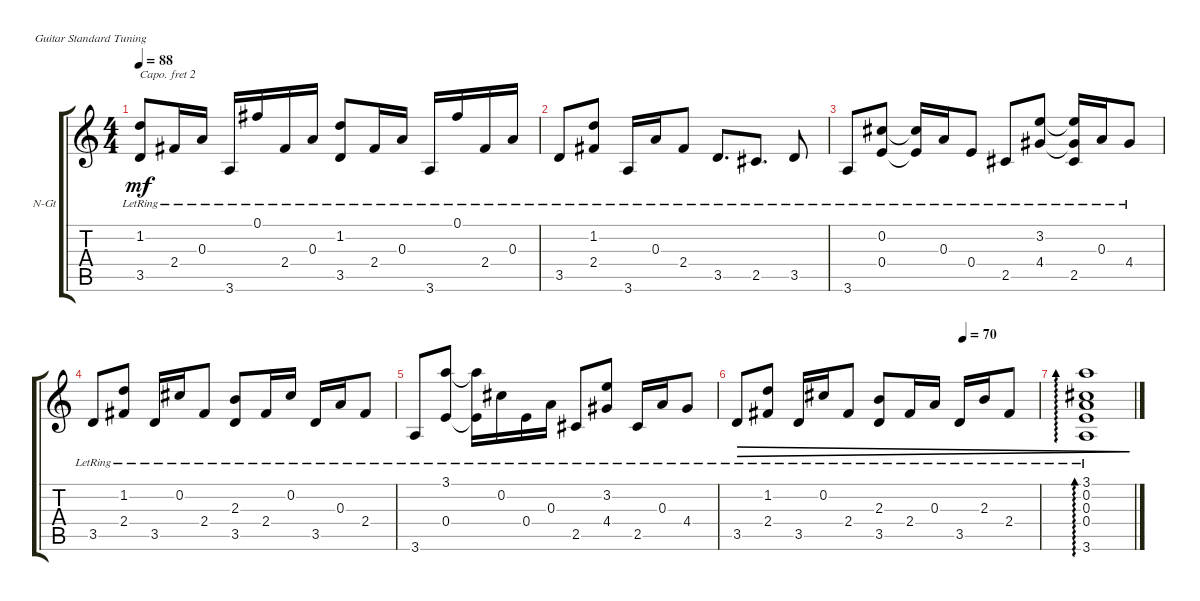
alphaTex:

\defaultSystemsLayout 4
\bracketExtendMode groupsimilarinstruments
\firstSystemTrackNameOrientation horizontal
\otherSystemsTrackNameOrientation horizontal
\track ("Nylon Guitar" "N-Gt") {instrument acousticguitarnylon}
\staff {score tabs}
\capo 2
\tuning (E4 B3 G3 D3 A2 E2)
\ts (4 4)
\tempo 88
\clef g2
\ks c
(3.5{lr} 1.2{lr}).8{dy mf} 2.4{lr}.16 0.3{lr}.16 3.6{lr}.16 0.1{lr}.16 2.4{lr}.16 0.3{lr}.16 (3.5{lr} 1.2{lr}).8 2.4{lr}.16 0.3{lr}.16 3.6{lr}.16 0.1{lr}.16 2.4{lr}.16 0.3{lr}.16 |
3.5{lr}.8 (2.4{lr} 1.2{lr}).8 3.6{lr}.16 0.3{lr}.16 2.4{lr}.8 3.5{lr}.8{d} 2.5{lr}.8{d} 3.5{lr}.8 |
3.6{lr}.8 (0.4{lr} 0.2{lr}).8 (0.4{lr t} 0.2{lr t}).16 0.3{lr}.16 0.4{lr}.8 2.5{lr}.8 (3.2{lr} 4.4{lr}).8 (3.2{lr t} 4.4{lr t} 2.5{lr}).16 0.3{lr}.16 4.4{lr}.8 |
3.5{lr}.8 (1.2{lr} 2.4{lr}).8 3.5{lr}.16 0.2{lr}.16 2.4{lr}.8 (3.5{lr} 2.3{lr}).8 2.4{lr}.16 0.2{lr}.16 3.5{lr}.16 0.3{lr}.16 2.4{lr}.8 |
3.6{lr}.8 (0.4{lr} 3.1{lr}).8 (3.1{lr t} 0.4{lr t}).16 0.2{lr}.16 0.4{lr}.16 0.3{lr}.16 2.5{lr}.8 (3.2{lr} 4.4{lr}).8 2.5{lr}.16 0.3{lr}.16 4.4{lr}.8 |
\tempo (70 0.75)
3.5{lr}.8{dec} (1.2{lr} 2.4{lr}).8{dec} 3.5{lr}.16{dec} 0.2{lr}.16{dec} 2.4{lr}.8{dec} (3.5{lr} 2.3{lr}).8{dec} 2.4{lr}.16{dec} 0.3{lr}.16{dec} 3.5{lr}.16{dec} 2.3{lr}.16{dec} 2.4{lr}.8{dec} |
(3.6{lr} 0.4{lr} 0.3{lr} 0.2{lr} 3.1{lr}).1{ad 0 dec}
